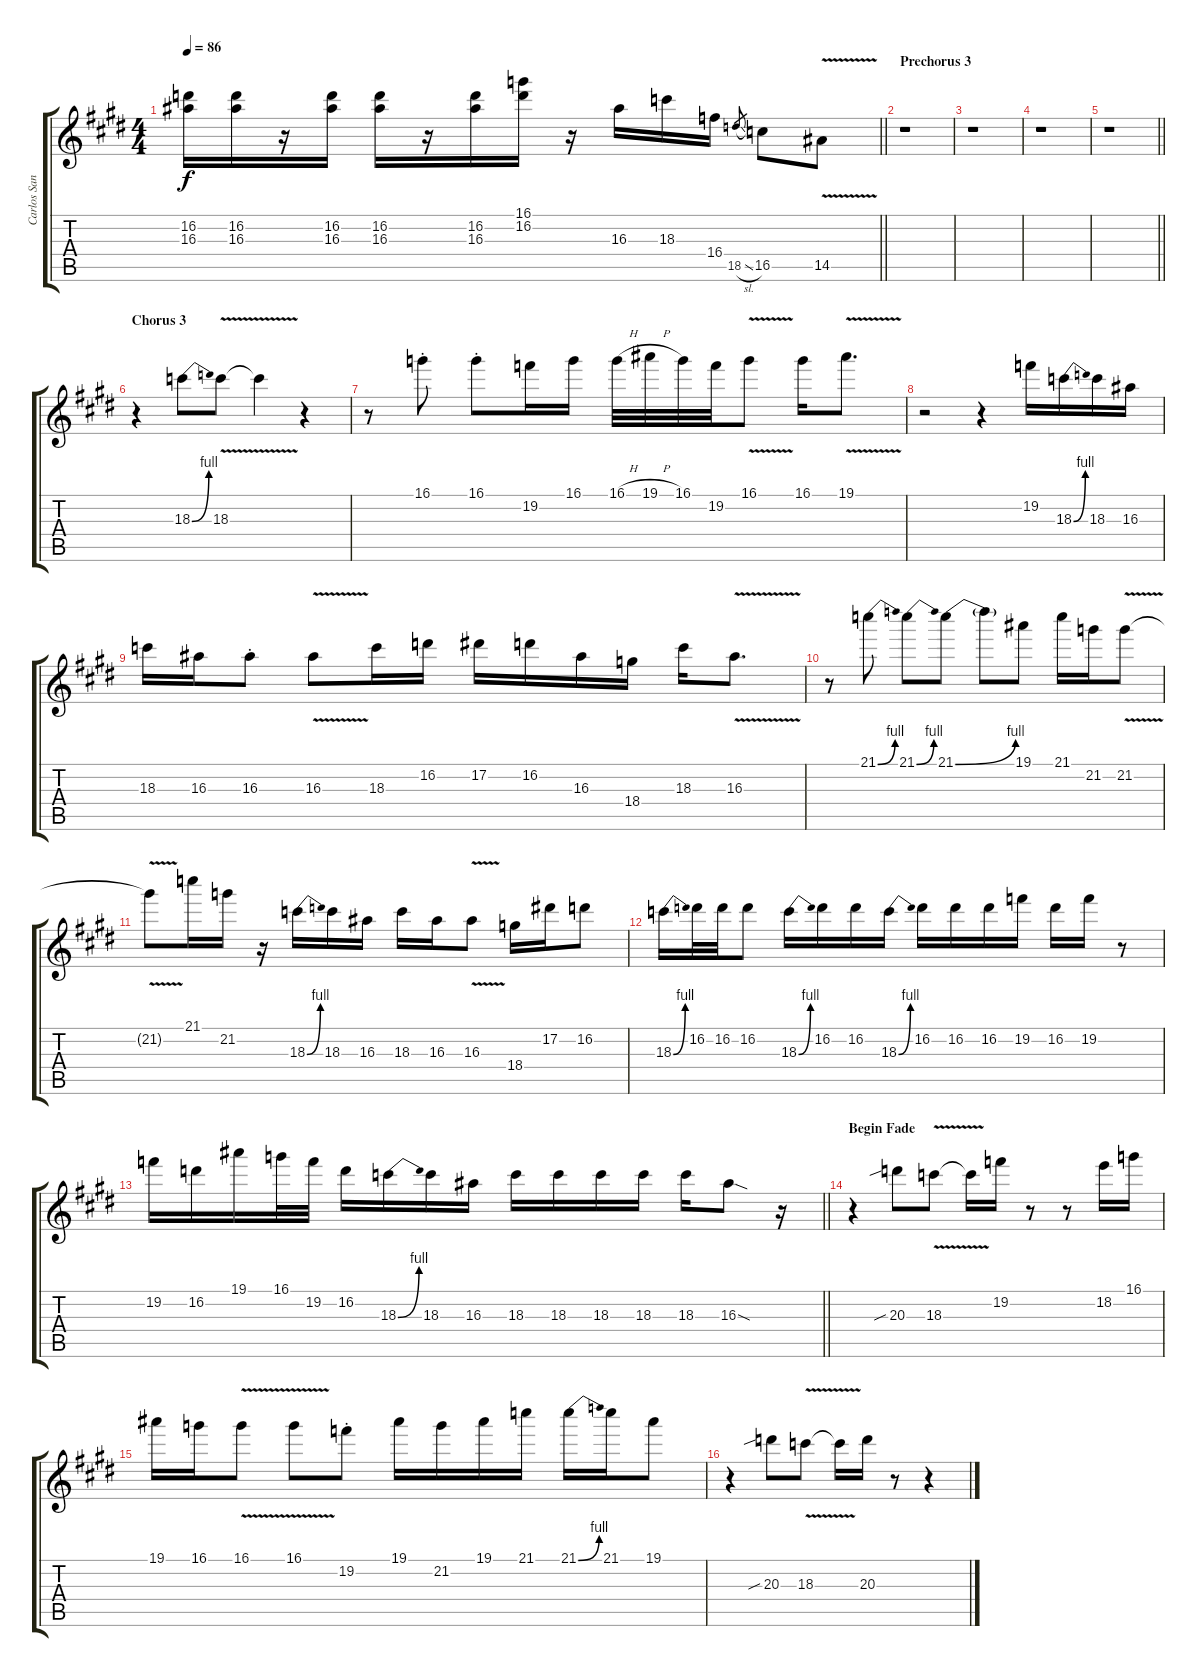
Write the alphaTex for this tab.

\track ("Carlos Santana (Electric 1)" "Carlos San") {instrument distortionguitar}
\staff {score tabs}
\tuning (Eb4 Bb3 Gb3 Db3 Ab2 Eb2) {hide}
\ts (4 4)
\tempo 86
\clef g2
\barLineRight lightlight
\ks e
(16.2 16.3).16{dy f} (16.2 16.3).16 r.16 (16.2 16.3).16 (16.2 16.3).16 r.16 (16.2 16.3).16 (16.1 16.2).16 r.16 16.3.16 18.3.16 16.4.16 18.5{sl}.8{gr} 16.5.8 14.5{v}.8 |
\section ("" "Prechorus 3")
r.1 |
r.1 |
r.1 |
\barLineRight lightlight
r.1 |
\section ("" "Chorus 3")
r.4 18.3{be (bend 0 0 60 4)}.8 18.3{v}.8 18.3{t}.4 r.4 |
r.8 16.1{st}.8 16.1{st}.8 19.2.16 16.1.16 16.1{h}.32 19.1{h}.32 16.1.32 19.2.32 16.1{v}.8 16.1.16 19.1{v}.8{d} |
r.2 r.4 19.2.16 18.3{be (bend 0 0 60 4)}.16 18.3.16 16.3.16 |
18.3.16 16.3.16 16.3{st}.8 16.3{v}.8 18.3.16 16.2.16 17.2.16 16.2.16 16.3.16 18.4.16 18.3.16 16.3{v}.8{d} |
r.8 21.1{be (bend 0 0 60 4)}.8 21.1{be (bend 0 0 60 4)}.8 21.1{be (bend 0 0 60 4)}.8 21.1{t}.8 19.1.8 21.1.16 21.2.16 21.2{v}.8 |
21.2{t}.8 21.1.16 21.2.16 r.16 18.3{be (bend 0 0 60 4)}.16 18.3.16 16.3.16 18.3.16 16.3.16 16.3{v}.8 18.4.16 17.2.16 16.2.8 |
18.3{be (bend 0 0 60 4)}.16 16.2.32 16.2.32 16.2.8 18.3{be (bend 0 0 60 4)}.16 16.2.16 16.2.16 18.3{be (bend 0 0 60 4)}.16 16.2.16 16.2.16 16.2.16 19.2.16 16.2.16 19.2.16 r.8 |
\barLineRight lightlight
19.2.16 16.2.16 19.1.16 16.1.32 19.2.32 16.2.16 18.3{be (bend 0 0 60 4)}.16 18.3.16 16.3.16 18.3.16 18.3.16 18.3.16 18.3.16 18.3.16 16.3{sod}.8 r.16 |
\section ("" "Begin Fade")
r.4{volume 2} 20.3{sib}.8 18.3{v}.8 18.3{t}.16 19.2.16 r.8 r.8 18.2.16 16.1.16 |
19.1.16 16.1.16 16.1{v}.8 16.1{v}.8 19.2{st}.8 19.1.16 21.2.16 19.1.16 21.1.16 21.1{be (bend 0 0 60 4)}.16 21.1.16 19.1.8 |
r.4 20.3{sib}.8 18.3{v}.8 18.3{t}.16 20.3.16 r.8 r.4
